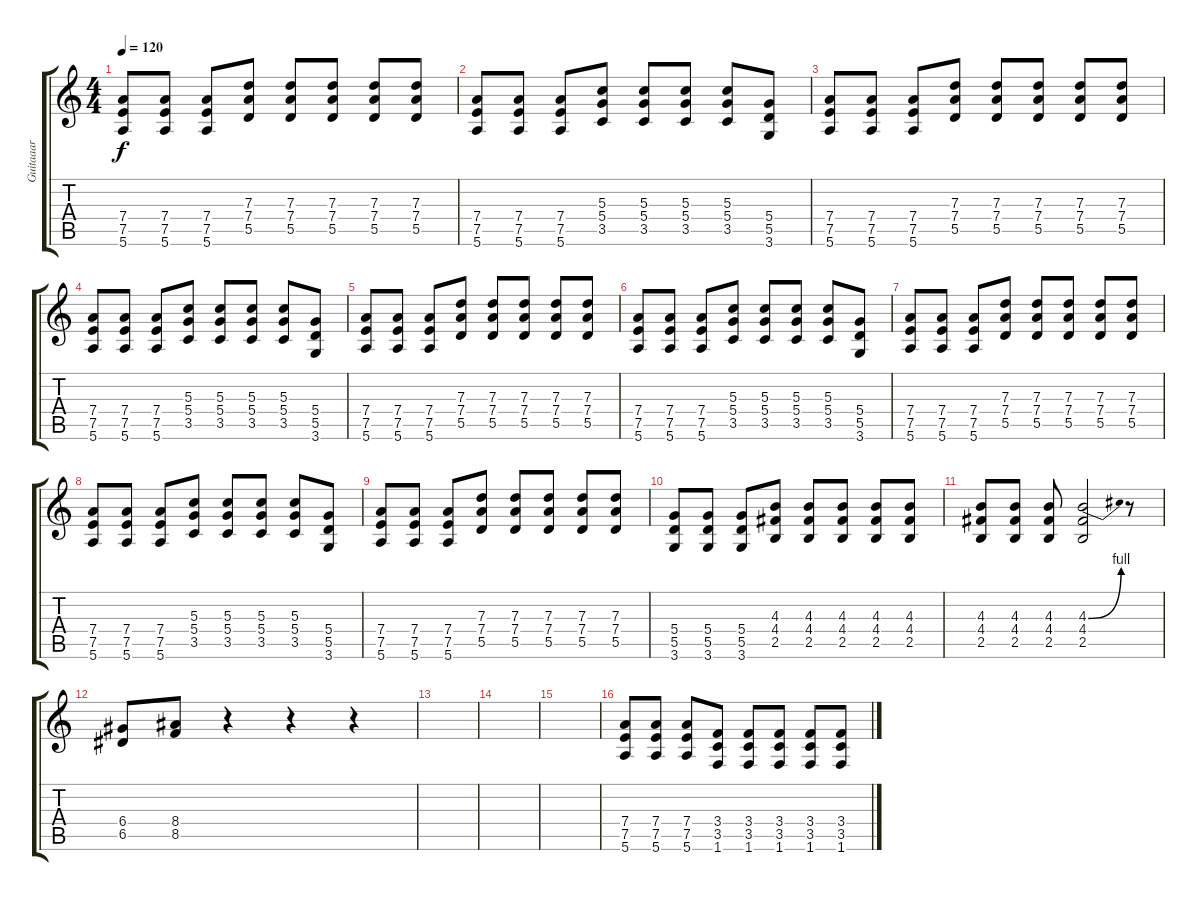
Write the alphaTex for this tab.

\track ("Guitaaar" "Guitaaar") {instrument distortionguitar}
\staff {score tabs}
\tuning (E4 B3 G3 D3 A2 E2) {hide}
\ts (4 4)
\tempo 120
\clef g2
\ks c
(7.4 7.5 5.6).8{dy f} (7.4 7.5 5.6).8 (7.4 7.5 5.6).8 (7.3 7.4 5.5).8 (7.3 7.4 5.5).8 (7.3 7.4 5.5).8 (7.3 7.4 5.5).8 (7.3 7.4 5.5).8 |
(7.4 7.5 5.6).8 (7.4 7.5 5.6).8 (7.4 7.5 5.6).8 (5.3 5.4 3.5).8 (5.3 5.4 3.5).8 (5.3 5.4 3.5).8 (5.3 5.4 3.5).8 (5.4 5.5 3.6).8 |
(7.4 7.5 5.6).8 (7.4 7.5 5.6).8 (7.4 7.5 5.6).8 (7.3 7.4 5.5).8 (7.3 7.4 5.5).8 (7.3 7.4 5.5).8 (7.3 7.4 5.5).8 (7.3 7.4 5.5).8 |
(7.4 7.5 5.6).8 (7.4 7.5 5.6).8 (7.4 7.5 5.6).8 (5.3 5.4 3.5).8 (5.3 5.4 3.5).8 (5.3 5.4 3.5).8 (5.3 5.4 3.5).8 (5.4 5.5 3.6).8 |
(7.4 7.5 5.6).8 (7.4 7.5 5.6).8 (7.4 7.5 5.6).8 (7.3 7.4 5.5).8 (7.3 7.4 5.5).8 (7.3 7.4 5.5).8 (7.3 7.4 5.5).8 (7.3 7.4 5.5).8 |
(7.4 7.5 5.6).8 (7.4 7.5 5.6).8 (7.4 7.5 5.6).8 (5.3 5.4 3.5).8 (5.3 5.4 3.5).8 (5.3 5.4 3.5).8 (5.3 5.4 3.5).8 (5.4 5.5 3.6).8 |
(7.4 7.5 5.6).8 (7.4 7.5 5.6).8 (7.4 7.5 5.6).8 (7.3 7.4 5.5).8 (7.3 7.4 5.5).8 (7.3 7.4 5.5).8 (7.3 7.4 5.5).8 (7.3 7.4 5.5).8 |
(7.4 7.5 5.6).8 (7.4 7.5 5.6).8 (7.4 7.5 5.6).8 (5.3 5.4 3.5).8 (5.3 5.4 3.5).8 (5.3 5.4 3.5).8 (5.3 5.4 3.5).8 (5.4 5.5 3.6).8 |
(7.4 7.5 5.6).8 (7.4 7.5 5.6).8 (7.4 7.5 5.6).8 (7.3 7.4 5.5).8 (7.3 7.4 5.5).8 (7.3 7.4 5.5).8 (7.3 7.4 5.5).8 (7.3 7.4 5.5).8 |
(5.4 5.5 3.6).8 (5.4 5.5 3.6).8 (5.4 5.5 3.6).8 (4.3 4.4 2.5).8 (4.3 4.4 2.5).8 (4.3 4.4 2.5).8 (4.3 4.4 2.5).8 (4.3 4.4 2.5).8 |
(4.3 4.4 2.5).8 (4.3 4.4 2.5).8 (4.3 4.4 2.5).8 (4.3{be (bend 0 0 60 4)} 4.4 2.5).2 r.8 |
(6.4 6.5).8 (8.4 8.5).8 r.4 r.4 r.4 |
|
|
|
(7.4 7.5 5.6).8 (7.4 7.5 5.6).8 (7.4 7.5 5.6).8 (3.4 3.5 1.6).8 (3.4 3.5 1.6).8 (3.4 3.5 1.6).8 (3.4 3.5 1.6).8 (3.4 3.5 1.6).8
